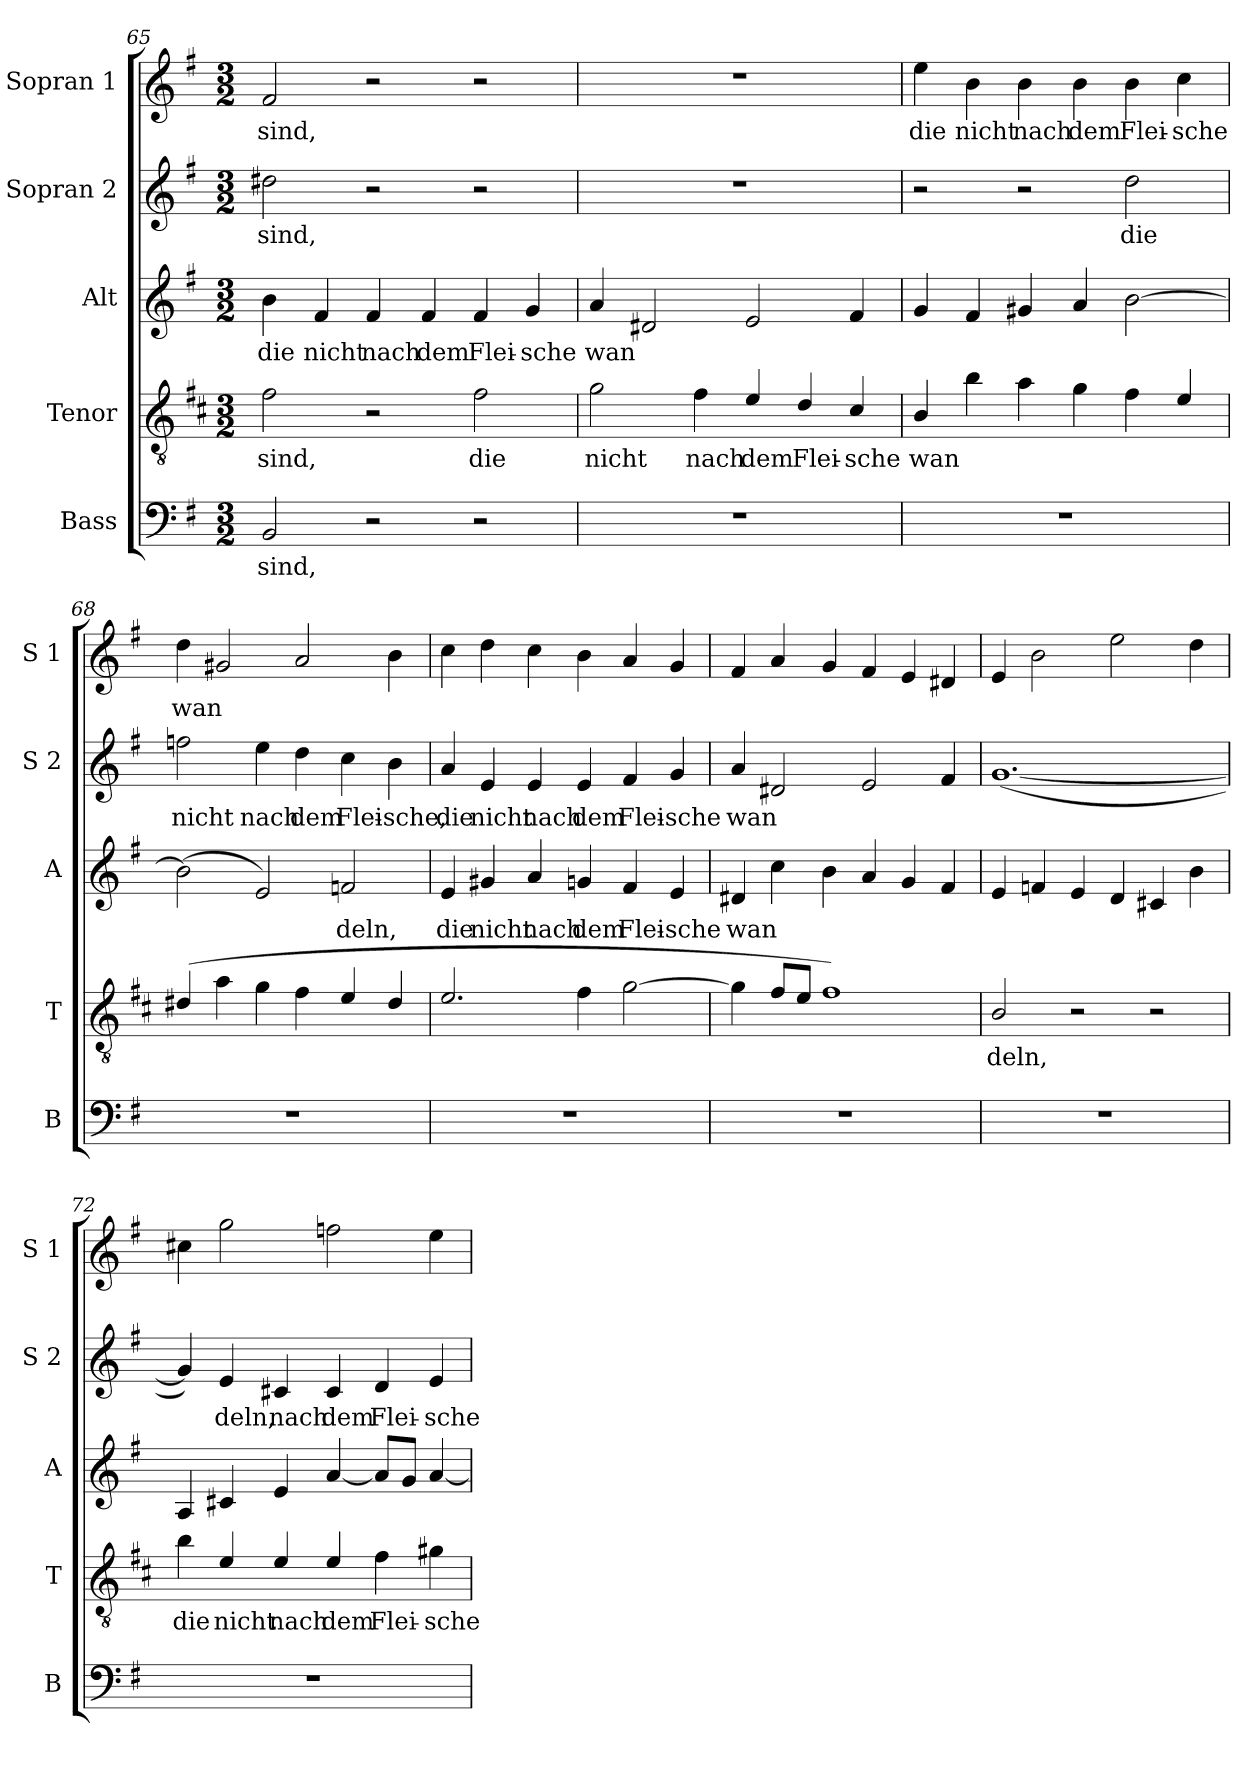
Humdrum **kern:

**kern	**text	**kern	**text	**kern	**text	**kern	**text	**kern	**text
*part5	*part5	*part4	*part4	*part3	*part3	*part2	*part2	*part1	*part1
*staff5	*staff5	*staff4	*staff4	*staff3	*staff3	*staff2	*staff2	*staff1	*staff1
*I"Bass	*	*I"Tenor	*	*I"Alt	*	*I"Sopran 2	*	*I"Sopran 1	*
*I'B	*	*I'T	*	*I'A	*	*I'S 2	*	*I'S 1	*
!!LO:PB:g=z
*clefF4	*	*clefGv2	*	*clefG2	*	*clefG2	*	*clefG2	*
*	*	*ITrd4c7	*	*	*	*	*	*	*
*k[f#]	*	*k[f#]	*	*k[f#]	*	*k[f#]	*	*k[f#]	*
*M3/2	*	*M3/2	*	*M3/2	*	*M3/2	*	*M3/2	*
=65	=65	=65	=65	=65	=65	=65	=65	=65	=65
!	!LO:LY:b	!	!LO:LY:b	!	!LO:LY:b	!	!LO:LY:b	!	!LO:LY:b
2BB/	sind,	2B\	sind,	4b\	die	2dd#X\	sind,	2f#/	sind,
!	!	!	!	!	!LO:LY:b	!	!	!	!
.	.	.	.	4f#/	nicht	.	.	.	.
!	!	!	!	!	!LO:LY:b	!	!	!	!
2r	.	2r	.	4f#/	nach	2r	.	2r	.
!	!	!	!	!	!LO:LY:b	!	!	!	!
.	.	.	.	4f#/	dem	.	.	.	.
!	!	!	!LO:LY:b	!	!LO:LY:b	!	!	!	!
2r	.	2B\	die	4f#/	Flei-	2r	.	2r	.
!	!	!	!	!	!LO:LY:b	!	!	!	!
.	.	.	.	4g/	sche	.	.	.	.
=66	=66	=66	=66	=66	=66	=66	=66	=66	=66
!	!	!	!LO:LY:b	!	!LO:LY:b	!	!	!	!
1.r	.	2c\	nicht	4a/	wan	1.r	.	1.r	.
.	.	.	.	2d#X/	.	.	.	.	.
!	!	!	!LO:LY:b	!	!	!	!	!	!
.	.	4B\	nach	.	.	.	.	.	.
!	!	!	!LO:LY:b	!	!	!	!	!	!
.	.	4A/	dem	2e/	.	.	.	.	.
!	!	!	!LO:LY:b	!	!	!	!	!	!
.	.	4G/	Flei-	.	.	.	.	.	.
!	!	!	!LO:LY:b	!	!	!	!	!	!
.	.	4F#/	sche	4f#/	.	.	.	.	.
=67	=67	=67	=67	=67	=67	=67	=67	=67	=67
!	!	!	!LO:LY:b	!	!	!	!	!	!LO:LY:b
1.r	.	4E/	wan	4g/	.	2r	.	4ee\	die
!	!	!	!	!	!	!	!	!	!LO:LY:b
.	.	4e\	.	4f#/	.	.	.	4b\	nicht
!	!	!	!	!	!	!	!	!	!LO:LY:b
.	.	4d\	.	4g#X/	.	2r	.	4b\	nach
!	!	!	!	!	!	!	!	!	!LO:LY:b
.	.	4c\	.	4a/	.	.	.	4b\	dem
!	!	!	!	!	!	!	!LO:LY:b	!	!LO:LY:b
.	.	4B\	.	[2b\	.	2dd\	die	4b\	Flei-
!	!	!	!	!	!	!	!	!	!LO:LY:b
.	.	4A/	.	.	.	.	.	4cc\	sche
!!LO:LB:g=z
=68	=68	=68	=68	=68	=68	=68	=68	=68	=68
!	!	!	!LO:LY:b	!	!LO:LY:b	!	!LO:LY:b	!	!LO:LY:b
1.r	.	(4G#X/	-	(2b\]	-	2ffn\	nicht	4dd\	wan
.	.	4d\	.	.	.	.	.	2g#X/	.
!	!	!	!	!	!	!	!LO:LY:b	!	!
.	.	4c\	.	2e/)	.	4ee\	nach	.	.
!	!	!	!	!	!	!	!LO:LY:b	!	!
.	.	4B\	.	.	.	4dd\	dem	2a/	.
!	!	!	!	!	!LO:LY:b	!	!LO:LY:b	!	!
.	.	4A/	.	2fn/	deln,	4cc\	Flei-	.	.
!	!	!	!	!	!	!	!LO:LY:b	!	!
.	.	4G#/	.	.	.	4b\	sche,	4b\	.
=69	=69	=69	=69	=69	=69	=69	=69	=69	=69
!	!	!	!	!	!LO:LY:b	!	!LO:LY:b	!	!
1.r	.	2.A/	.	4e/	die	4a/	die	4cc\	.
!	!	!	!	!	!LO:LY:b	!	!LO:LY:b	!	!
.	.	.	.	4g#X/	nicht	4e/	nicht	4dd\	.
!	!	!	!	!	!LO:LY:b	!	!LO:LY:b	!	!
.	.	.	.	4a/	nach	4e/	nach	4cc\	.
!	!	!	!	!	!LO:LY:b	!	!LO:LY:b	!	!
.	.	4B\	.	4gn/	dem	4e/	dem	4b\	.
!	!	!	!	!	!LO:LY:b	!	!LO:LY:b	!	!
.	.	[2c\	.	4f#/	Flei-	4f#/	Flei-	4a/	.
!	!	!	!	!	!LO:LY:b	!	!LO:LY:b	!	!
.	.	.	.	4e/	sche	4g/	sche	4g/	.
=70	=70	=70	=70	=70	=70	=70	=70	=70	=70
!	!	!	!	!	!LO:LY:b	!	!LO:LY:b	!	!
1.r	.	4c\]	.	4d#X/	wan	4a/	wan	4f#/	.
.	.	8B/L	.	4cc\	.	2d#X/	.	4a/	.
.	.	8A/J	.	.	.	.	.	.	.
.	.	1B)	.	4b\	.	.	.	4g/	.
.	.	.	.	4a/	.	2e/	.	4f#/	.
.	.	.	.	4g/	.	.	.	4e/	.
.	.	.	.	4f#/	.	4f#/	.	4d#X/	.
!!LO:LB:g=z
=71	=71	=71	=71	=71	=71	=71	=71	=71	=71
!	!	!	!LO:LY:b	!	!LO:LY:b	!	!LO:LY:b	!	!LO:LY:b
1.r	.	2E/	deln,	4e/	-	([1.g	-	4e/	-
.	.	.	.	4fn/	.	.	.	2b\	.
.	.	2r	.	4e/	.	.	.	.	.
.	.	.	.	4d/	.	.	.	2ee\	.
.	.	2r	.	4c#X/	.	.	.	.	.
.	.	.	.	4b\	.	.	.	4dd\	.
=72	=72	=72	=72	=72	=72	=72	=72	=72	=72
!	!	!	!LO:LY:b	!	!	!	!	!	!
1.r	.	4e\	die	4A/	.	4g/])	.	4cc#X\	.
!	!	!	!LO:LY:b	!	!	!	!LO:LY:b	!	!
.	.	4A/	nicht	4c#X/	.	4e/	deln,	2gg\	.
!	!	!	!LO:LY:b	!	!	!	!LO:LY:b	!	!
.	.	4A/	nach	4e/	.	4c#X/	nach	.	.
!	!	!	!LO:LY:b	!	!	!	!LO:LY:b	!	!
.	.	4A/	dem	[4a/	.	4c#/	dem	2ffn\	.
!	!	!	!LO:LY:b	!	!	!	!LO:LY:b	!	!
.	.	4B\	Flei-	8a/L]	.	4d/	Flei-	.	.
.	.	.	.	8g/J	.	.	.	.	.
!	!	!	!LO:LY:b	!	!	!	!LO:LY:b	!	!
.	.	4c#X\	sche	[4a/	.	4e/	sche	4ee\	.
=	=	=	=	=	=	=	=	=	=
*-	*-	*-	*-	*-	*-	*-	*-	*-	*-
